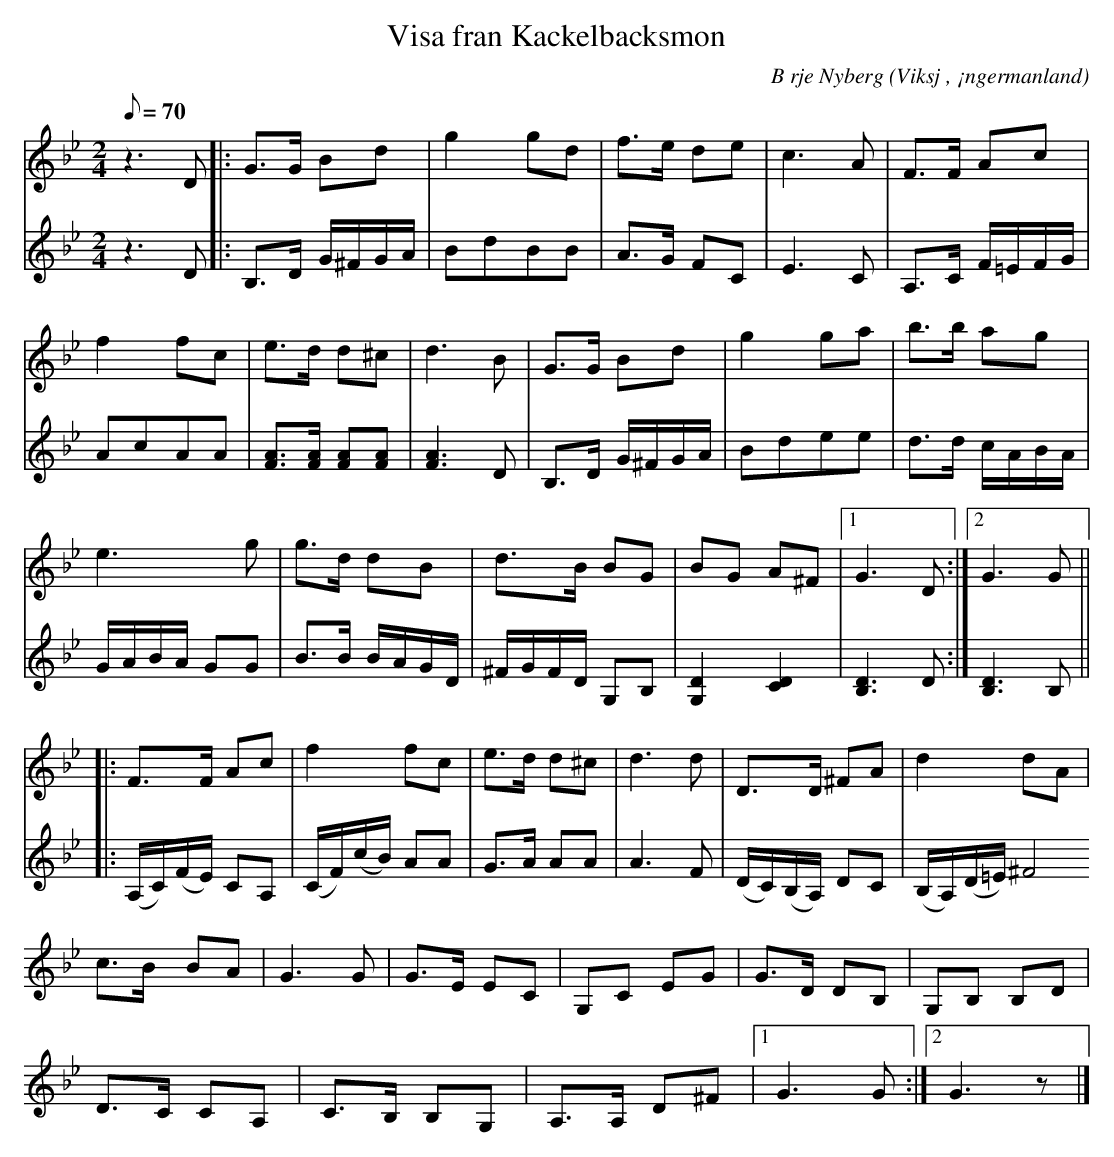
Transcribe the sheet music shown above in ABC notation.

X:1
T:Visa fran Kackelbacksmon
C:B rje Nyberg
O:Viksj , ¡ngermanland
M:2/4
L:1/8
Q:70
K:Gm
V:1
z2> D2|: G>G Bd | g2 gd | f>e de | c2>A2 | F>F Ac |
f2 fc | e>d d^c | d2>B2 | G>G Bd |g2 ga | b>b ag |
e2> g2 | g>d dB |d>B BG |BG A^F |1 G2> D2 :|2 G2> G2 ||
|: F>F Ac | f2 fc | e>d d^c | d2>d2 | D>D ^FA | d2 dA |
c>B BA |G2> G2 | G>E EC | G,C EG | G>D DB, | G,B, B,D |
D>C CA, | C>B, B,G, | A,>A, D^F |1 G2> G2 :|2 G2> z2 |]
V:2
z2> D2 |: B,>D G/2^F/2G/2A/2 | BdBB | A>G FC | E2>C2 | A,>C F/2=E/2F/2G/2 |
AcAA | [AF]>[AF] [AF][AF] | [A2F2]> D2 | B,>D G/2^F/2G/2A/2 | Bdee | d>d c/2A/2B/2A/2 |
G/2A/2B/2A/2 GG | B>B B/2A/2G/2D/2 | ^F/2G/2F/2D/2 G,B, | [G,2D2] [C2D2] | [D2B,2]> D2 :| [D2B,2]> B,2 ||
|: (A,/2C/2)(F/2E/2) CA, | (C/2F/2)(c/2B/2) AA | G>A AA | A2> F2 | (D/2C/2)(B,/2A,/2) DC | (B,/2A,/2)(D/2=E/2) ^F4 |
